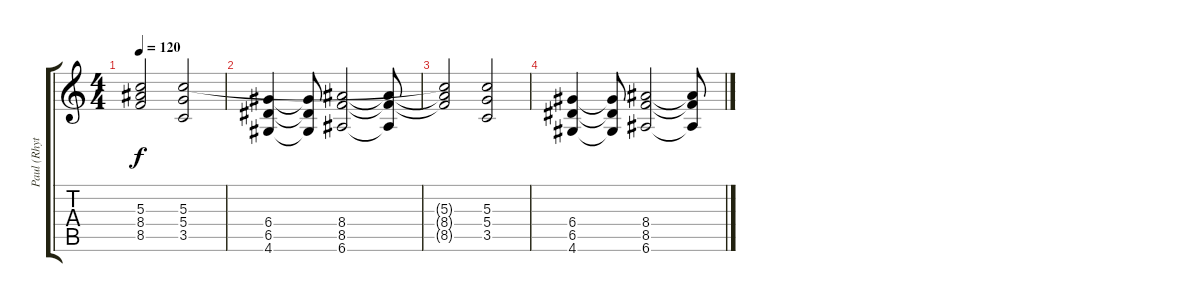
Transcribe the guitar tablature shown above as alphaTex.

\track ("Paul (Rhythm)" "Paul (Rhyt") {instrument distortionguitar}
\staff {score tabs}
\tuning (E4 B3 G3 D3 A2 E2) {hide}
\ts (4 4)
\tempo 120
\clef g2
\ks c
(5.3{t} 8.4{t} 8.5{t}).2{dy f volume 3} (5.3 5.4 3.5).2 |
(6.4 6.5 4.6).4 (6.4{t} 6.5{t} 4.6{t}).8 (8.4 8.5 6.6).2 (8.4{t} 8.5{t} 6.6{t}).8 |
(5.3{t} 8.4{t} 8.5{t}).2 (5.3 5.4 3.5).2 |
(6.4 6.5 4.6).4 (6.4{t} 6.5{t} 4.6{t}).8 (8.4 8.5 6.6).2 (8.4{t} 8.5{t} 6.6{t}).8
